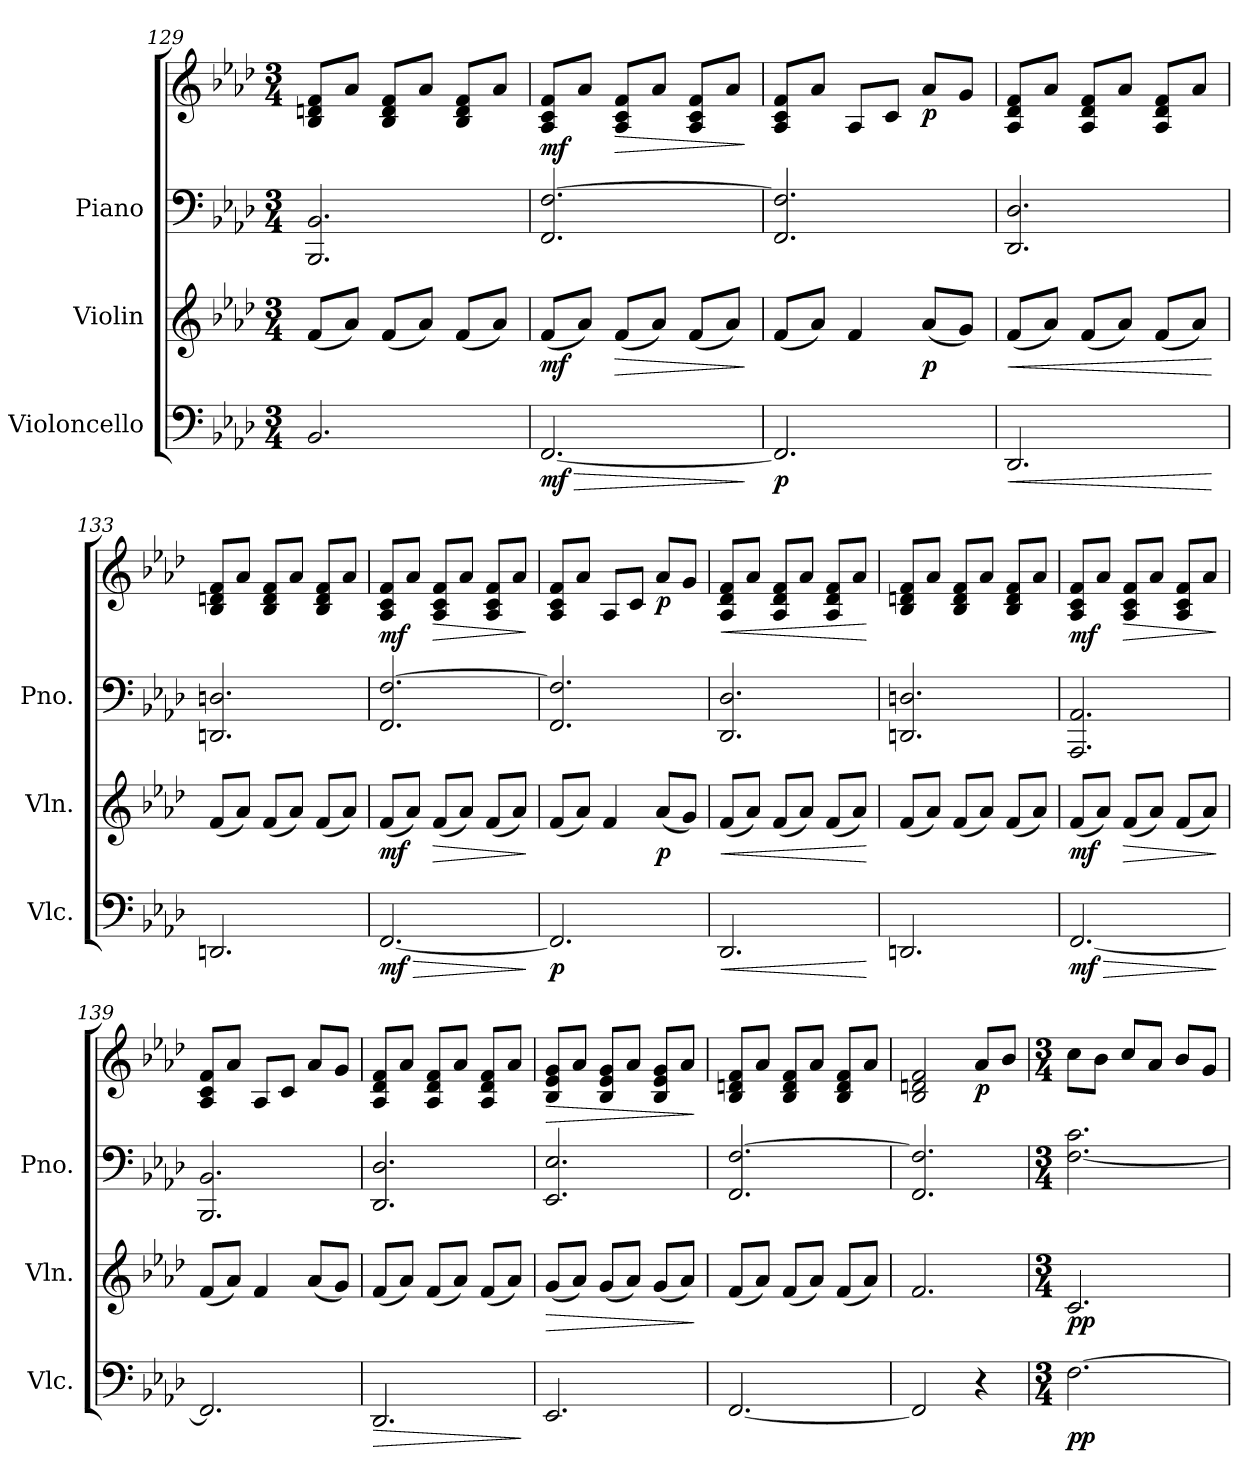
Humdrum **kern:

**kern	**dynam	**kern	**dynam	**kern	**kern	**dynam
*part3	*part3	*part2	*part2	*part1	*part1	*part1
*staff4	*staff4	*staff3	*staff3	*staff2	*staff1	*staff1/2
*I"Violoncello	*	*I"Violin	*	*I"Piano	*	*
*I'Vlc.	*	*I'Vln.	*	*I'Pno.	*	*
*clefF4	*	*clefG2	*	*clefF4	*clefG2	*
*k[b-e-a-d-]	*	*k[b-e-a-d-]	*	*k[b-e-a-d-]	*k[b-e-a-d-]	*
*A-:	*	*A-:	*	*A-:	*A-:	*
*M3/4	*	*M3/4	*	*M3/4	*M3/4	*
=129	=129	=129	=129	=129	=129	=129
2.BB-/	.	(8f/L	.	2.BBB-/ 2.BB-/	8B-/ 8dn/ 8f/L	.
.	.	8a-/J)	.	.	8a-/J	.
.	.	(8f/L	.	.	8B-/ 8d/ 8f/L	.
.	.	8a-/J)	.	.	8a-/J	.
.	.	(8f/L	.	.	8B-/ 8d/ 8f/L	.
.	.	8a-/J)	.	.	8a-/J	.
=130	=130	=130	=130	=130	=130	=130
!	!LO:HP:b	!	!	!	!	!
!	!LO:DY:n=1:b	!	!LO:DY:b	!	!	!LO:DY:b
[2.FF/	> mf	(8f/L	mf	2.FF/ [2.F/	8A-/ 8c/ 8f/L	mf
.	.	8a-/J)	.	.	8a-/J	.
!	!	!	!LO:HP:b	!	!	!LO:HP:b
.	.	(8f/L	>	.	8A-/ 8c/ 8f/L	>
.	.	8a-/J)	.	.	8a-/J	.
.	.	(8f/L	.	.	8A-/ 8c/ 8f/L	.
.	.	8a-/J)	.	.	8a-/J	.
.	]	.	]	.	.	]
=131	=131	=131	=131	=131	=131	=131
!	!LO:DY:b	!	!	!	!	!
2.FF/]	p	(8f/L	.	2.FF/ 2.F/]	8A-/ 8c/ 8f/L	.
.	.	8a-/J)	.	.	8a-/J	.
.	.	4f/	.	.	8A-/L	.
.	.	.	.	.	8c/J	.
!	!	!	!LO:DY:b	!	!	!LO:DY:b
.	.	(8a-/L	p	.	8a-/L	p
.	.	8g/J)	.	.	8g/J	.
!!LO:PB:g=z
=132	=132	=132	=132	=132	=132	=132
!	!LO:HP:b	!	!LO:HP:b	!	!	!
2.DD-/	<	(8f/L	<	2.DD-/ 2.D-/	8A-/ 8d-/ 8f/L	.
.	.	8a-/J)	.	.	8a-/J	.
.	.	(8f/L	.	.	8A-/ 8d-/ 8f/L	.
.	.	8a-/J)	.	.	8a-/J	.
.	.	(8f/L	.	.	8A-/ 8d-/ 8f/L	.
.	.	8a-/J)	.	.	8a-/J	.
.	[	.	[	.	.	.
=133	=133	=133	=133	=133	=133	=133
2.DDn/	.	(8f/L	.	2.DDn/ 2.Dn/	8B-/ 8dn/ 8f/L	.
.	.	8a-/J)	.	.	8a-/J	.
.	.	(8f/L	.	.	8B-/ 8d/ 8f/L	.
.	.	8a-/J)	.	.	8a-/J	.
.	.	(8f/L	.	.	8B-/ 8d/ 8f/L	.
.	.	8a-/J)	.	.	8a-/J	.
=134	=134	=134	=134	=134	=134	=134
!	!LO:HP:b	!	!	!	!	!
!	!LO:DY:n=1:b	!	!LO:DY:b	!	!	!LO:DY:b
[2.FF/	> mf	(8f/L	mf	2.FF/ [2.F/	8A-/ 8c/ 8f/L	mf
.	.	8a-/J)	.	.	8a-/J	.
!	!	!	!LO:HP:b	!	!	!LO:HP:b
.	.	(8f/L	>	.	8A-/ 8c/ 8f/L	>
.	.	8a-/J)	.	.	8a-/J	.
.	.	(8f/L	.	.	8A-/ 8c/ 8f/L	.
.	.	8a-/J)	.	.	8a-/J	.
.	]	.	]	.	.	]
=135	=135	=135	=135	=135	=135	=135
!	!LO:DY:b	!	!	!	!	!
2.FF/]	p	(8f/L	.	2.FF/ 2.F/]	8A-/ 8c/ 8f/L	.
.	.	8a-/J)	.	.	8a-/J	.
.	.	4f/	.	.	8A-/L	.
.	.	.	.	.	8c/J	.
!	!	!	!LO:DY:b	!	!	!LO:DY:b
.	.	(8a-/L	p	.	8a-/L	p
.	.	8g/J)	.	.	8g/J	.
=136	=136	=136	=136	=136	=136	=136
!	!LO:HP:b	!	!LO:HP:b	!	!	!LO:HP:b
2.DD-/	<	(8f/L	<	2.DD-/ 2.D-/	8A-/ 8d-/ 8f/L	<
.	.	8a-/J)	.	.	8a-/J	.
.	.	(8f/L	.	.	8A-/ 8d-/ 8f/L	.
.	.	8a-/J)	.	.	8a-/J	.
.	.	(8f/L	.	.	8A-/ 8d-/ 8f/L	.
.	.	8a-/J)	.	.	8a-/J	.
.	[	.	[	.	.	[
=137	=137	=137	=137	=137	=137	=137
2.DDn/	.	(8f/L	.	2.DDn/ 2.Dn/	8B-/ 8dn/ 8f/L	.
.	.	8a-/J)	.	.	8a-/J	.
.	.	(8f/L	.	.	8B-/ 8d/ 8f/L	.
.	.	8a-/J)	.	.	8a-/J	.
.	.	(8f/L	.	.	8B-/ 8d/ 8f/L	.
.	.	8a-/J)	.	.	8a-/J	.
!!LO:PB:g=z
=138	=138	=138	=138	=138	=138	=138
!	!LO:HP:b	!	!	!	!	!
!	!LO:DY:n=1:b	!	!LO:DY:b	!	!	!LO:DY:b
[2.FF/	> mf	(8f/L	mf	2.AAA-/ 2.AA-/	8A-/ 8c/ 8f/L	mf
.	.	8a-/J)	.	.	8a-/J	.
!	!	!	!LO:HP:b	!	!	!LO:HP:b
.	.	(8f/L	>	.	8A-/ 8c/ 8f/L	>
.	.	8a-/J)	.	.	8a-/J	.
.	.	(8f/L	.	.	8A-/ 8c/ 8f/L	.
.	.	8a-/J)	.	.	8a-/J	.
.	]	.	]	.	.	]
!!LO:PB:g=z
=139	=139	=139	=139	=139	=139	=139
2.FF/]	.	(8f/L	.	2.BBB-/ 2.BB-/	8A-/ 8c/ 8f/L	.
.	.	8a-/J)	.	.	8a-/J	.
.	.	4f/	.	.	8A-/L	.
.	.	.	.	.	8c/J	.
.	.	(8a-/L	.	.	8a-/L	.
.	.	8g/J)	.	.	8g/J	.
=140	=140	=140	=140	=140	=140	=140
!	!LO:HP:b	!	!	!	!	!
2.DD-/	>	(8f/L	.	2.DD-/ 2.D-/	8A-/ 8d-/ 8f/L	.
.	.	8a-/J)	.	.	8a-/J	.
.	.	(8f/L	.	.	8A-/ 8d-/ 8f/L	.
.	.	8a-/J)	.	.	8a-/J	.
.	.	(8f/L	.	.	8A-/ 8d-/ 8f/L	.
.	.	8a-/J)	.	.	8a-/J	.
.	]	.	.	.	.	.
=141	=141	=141	=141	=141	=141	=141
!	!	!	!LO:HP:b	!	!	!LO:HP:b
2.EE-/	.	(8g/L	>	2.EE-/ 2.E-/	8B-/ 8e-/ 8g/L	>
.	.	8a-/J)	.	.	8a-/J	.
.	.	(8g/L	.	.	8B-/ 8e-/ 8g/L	.
.	.	8a-/J)	.	.	8a-/J	.
.	.	(8g/L	.	.	8B-/ 8e-/ 8g/L	.
.	.	8a-/J)	.	.	8a-/J	.
.	.	.	]	.	.	]
=142	=142	=142	=142	=142	=142	=142
[2.FF/	.	(8f/L	.	2.FF/ [2.F/	8B-/ 8dn/ 8f/L	.
.	.	8a-/J)	.	.	8a-/J	.
.	.	(8f/L	.	.	8B-/ 8d/ 8f/L	.
.	.	8a-/J)	.	.	8a-/J	.
.	.	(8f/L	.	.	8B-/ 8d/ 8f/L	.
.	.	8a-/J)	.	.	8a-/J	.
=143	=143	=143	=143	=143	=143	=143
2FF/]	.	2.f/	.	2.FF/ 2.F/]	2B-/ 2dn/ 2f/	.
!	!	!	!	!	!	!LO:DY:b
4r	.	.	.	.	8a-/L	p
.	.	.	.	.	8b-/J	.
!!LO:PB:g=z
=144	=144	=144	=144	=144	=144	=144
*M3/4	*	*M3/4	*	*M3/4	*M3/4	*
!	!LO:DY:b	!	!LO:DY:b	!	!	!
[2.F\	pp	2.c/	pp	[2.F\ 2.c\	8cc\L	.
.	.	.	.	.	8b-\J	.
.	.	.	.	.	8cc/L	.
.	.	.	.	.	8a-/J	.
.	.	.	.	.	8b-/L	.
.	.	.	.	.	8g/J	.
=	=	=	=	=	=	=
*-	*-	*-	*-	*-	*-	*-
